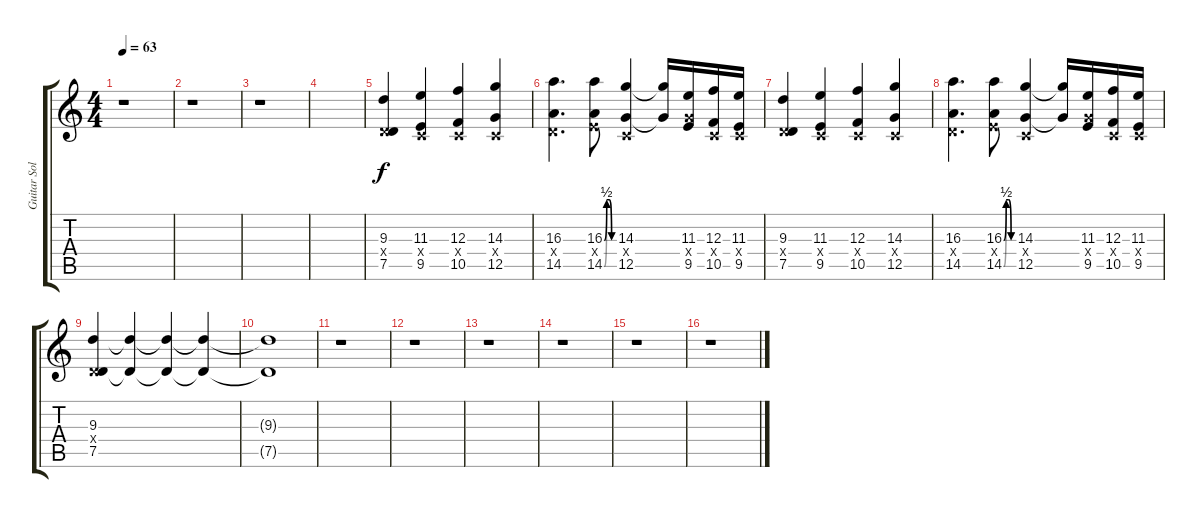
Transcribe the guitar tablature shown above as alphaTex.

\track ("Guitar Solo" "Guitar Sol") {instrument distortionguitar}
\staff {score tabs}
\tuning (D4 A3 F3 C3 G2 D2) {hide}
\ts (4 4)
\tempo 63
\clef g2
\ks c
r.1{dy f instrument distortionguitar} |
r.1 |
r.1 |
|
(9.3 2.4{x} 7.5).4 (11.3 0.4{x} 9.5).4 (12.3 0.4{x} 10.5).4 (14.3 0.4{x} 12.5).4 |
(16.3 2.4{x} 14.5).4{d} (16.3{be (custom 0 0 15 2 30 2 45 0 60 0)} 4.4{x} 14.5{be (custom 0 0 15 2 30 2 45 0 60 0)}).8 (14.3 0.4{x} 12.5).4 (14.3{t} 12.5{t}).16 (11.3 7.4{x} 9.5).16 (12.3 0.4{x} 10.5).16 (11.3 0.4{x} 9.5).16 |
(9.3 2.4{x} 7.5).4 (11.3 0.4{x} 9.5).4 (12.3 0.4{x} 10.5).4 (14.3 0.4{x} 12.5).4 |
(16.3 2.4{x} 14.5).4{d} (16.3{be (custom 0 0 15 2 30 2 45 0 60 0)} 4.4{x} 14.5{be (custom 0 0 15 2 30 2 45 0 60 0)}).8 (14.3 0.4{x} 12.5).4 (14.3{t} 12.5{t}).16 (11.3 7.4{x} 9.5).16 (12.3 0.4{x} 10.5).16 (11.3 0.4{x} 9.5).16 |
(9.3 2.4{x} 7.5).4 (9.3{t} 7.5{t}).4 (9.3{t} 7.5{t}).4 (9.3{t} 7.5{t}).4 |
(9.3{t} 7.5{t}).1{volume 4} |
r.1 |
r.1 |
r.1 |
r.1 |
r.1 |
r.1{volume 16}
